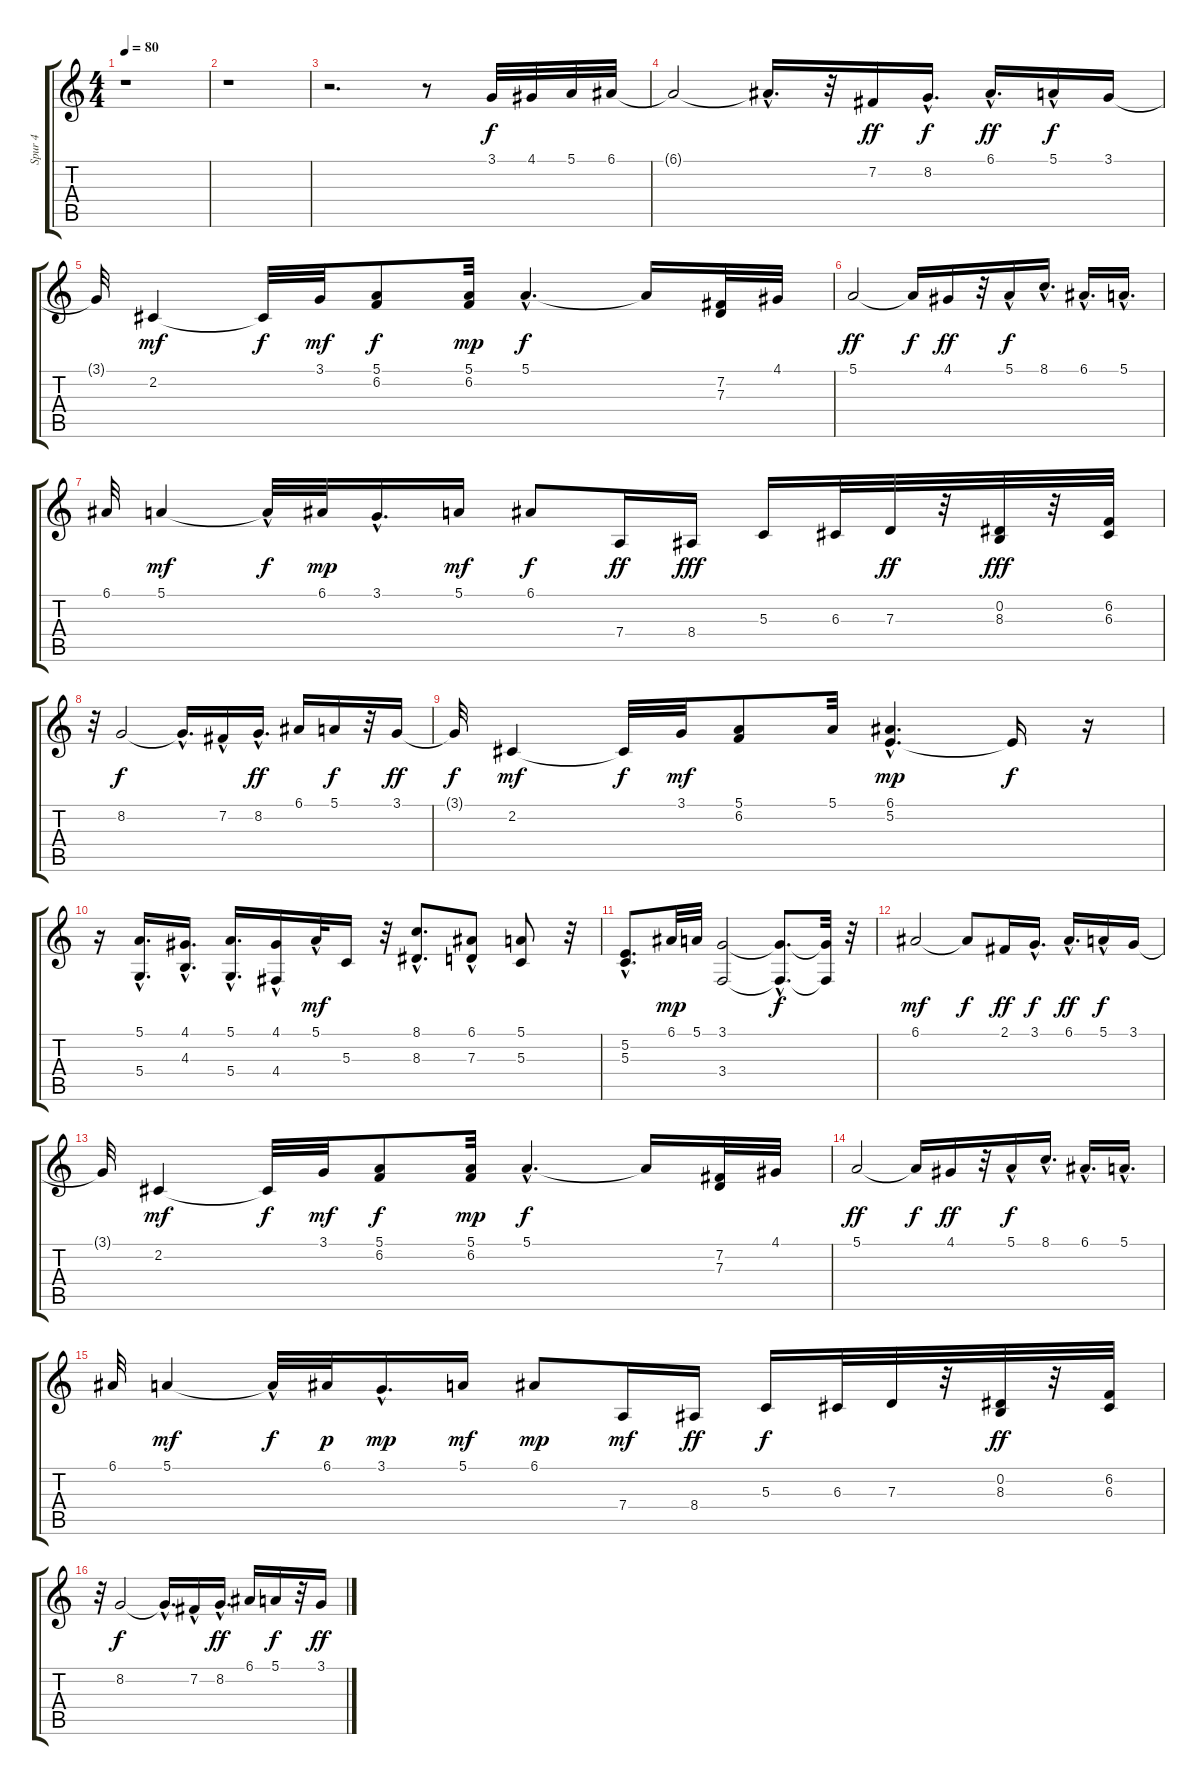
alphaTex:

\track ("Spur 4" "Spur 4") {instrument accordion}
\staff {score tabs}
\tuning (E4 B3 G3 D3 A2 E2) {hide}
\ts (4 4)
\tempo 80
\clef g2
\ks c
r.1{dy f} |
r.1 |
r.2{d} r.8 3.1.32 4.1.32 5.1.32 6.1.32 |
6.1{t}.2 6.1{hac t}.16{d} r.32 7.2.16{dy ff} 8.2{hac}.16{d dy f} 6.1{hac}.16{d dy ff} 5.1{hac}.16{dy f} 3.1.16 |
3.1{t}.32 2.2.4{dy mf} 2.2{t}.32{dy f} 3.1.32{dy mf} (5.1 6.2).8{dy f} (5.1 6.2).32{dy mp} 5.1{hac}.4{d dy f} 5.1{t}.16 (7.2 7.3).32 4.1.32 |
5.1.2{dy ff} 5.1{t}.16{dy f} 4.1.16{dy ff} r.32 5.1{hac}.16{dy f} 8.1{hac}.16{d} 6.1{hac}.16{d} 5.1{hac}.16{d} |
6.1.32 5.1.4{dy mf} 5.1{hac t}.32{dy f} 6.1.32{dy mp} 3.1{hac}.16{d} 5.1.16{dy mf} 6.1.8{dy f} 7.4.16{dy ff} 8.4.16{dy fff} 5.3.16 6.3.32 7.3.32{dy ff} r.32 (0.2 8.3).32{dy fff} r.32 (6.2 6.3).32 |
r.32 8.2.2{dy f} 8.2{hac t}.16{d} 7.2{hac}.16 8.2{hac}.16{d dy ff} 6.1.16 5.1.16{dy f} r.32 3.1.16{dy ff} |
3.1{t}.32{dy f} 2.2.4{dy mf} 2.2{t}.32{dy f} 3.1.32{dy mf} (5.1 6.2).8 5.1.32 (6.1 5.2{hac}).4{d dy mp} 5.2{t}.16{dy f} r.16 |
r.16 (5.1{hac} 5.4{hac}).16{d} (4.1{hac} 4.3).16{d} (5.1{hac} 5.4{hac}).16{d} (4.1{hac} 4.4).16 5.1{hac}.32{dy mf} 5.3.16 r.32 (8.1{hac} 8.3{hac}).8{d} (6.1 7.3{hac}).8 (5.1 5.3).8 r.32 |
(5.2{hac} 5.3{hac}).8{d} 6.1.32{dy mp} 5.1.32 (3.1 3.4).2 (3.1{hac t} 3.4{hac t}).8{d dy f} (3.1{t} 3.4{t}).32 r.32 |
6.1.2{dy mf} 6.1{t}.8{dy f} 2.1.16{dy ff} 3.1{hac}.16{d dy f} 6.1{hac}.16{d dy ff} 5.1{hac}.16{dy f} 3.1.16 |
3.1{t}.32 2.2.4{dy mf} 2.2{t}.32{dy f} 3.1.32{dy mf} (5.1 6.2).8{dy f} (5.1 6.2).32{dy mp} 5.1{hac}.4{d dy f} 5.1{t}.16 (7.2 7.3).32 4.1.32 |
5.1.2{dy ff} 5.1{t}.16{dy f} 4.1.16{dy ff} r.32 5.1{hac}.16{dy f} 8.1{hac}.16{d} 6.1{hac}.16{d} 5.1{hac}.16{d} |
6.1.32 5.1.4{dy mf} 5.1{hac t}.32{dy f} 6.1.32{dy p} 3.1{hac}.16{d dy mp} 5.1.16{dy mf} 6.1.8{dy mp} 7.4.16{dy mf} 8.4.16{dy ff} 5.3.16{dy f} 6.3.32 7.3.32 r.32 (0.2 8.3).32{dy ff} r.32 (6.2 6.3).32 |
r.32 8.2.2{dy f} 8.2{hac t}.16{d} 7.2{hac}.16 8.2{hac}.16{d dy ff} 6.1.16 5.1.16{dy f} r.32 3.1.16{dy ff}
